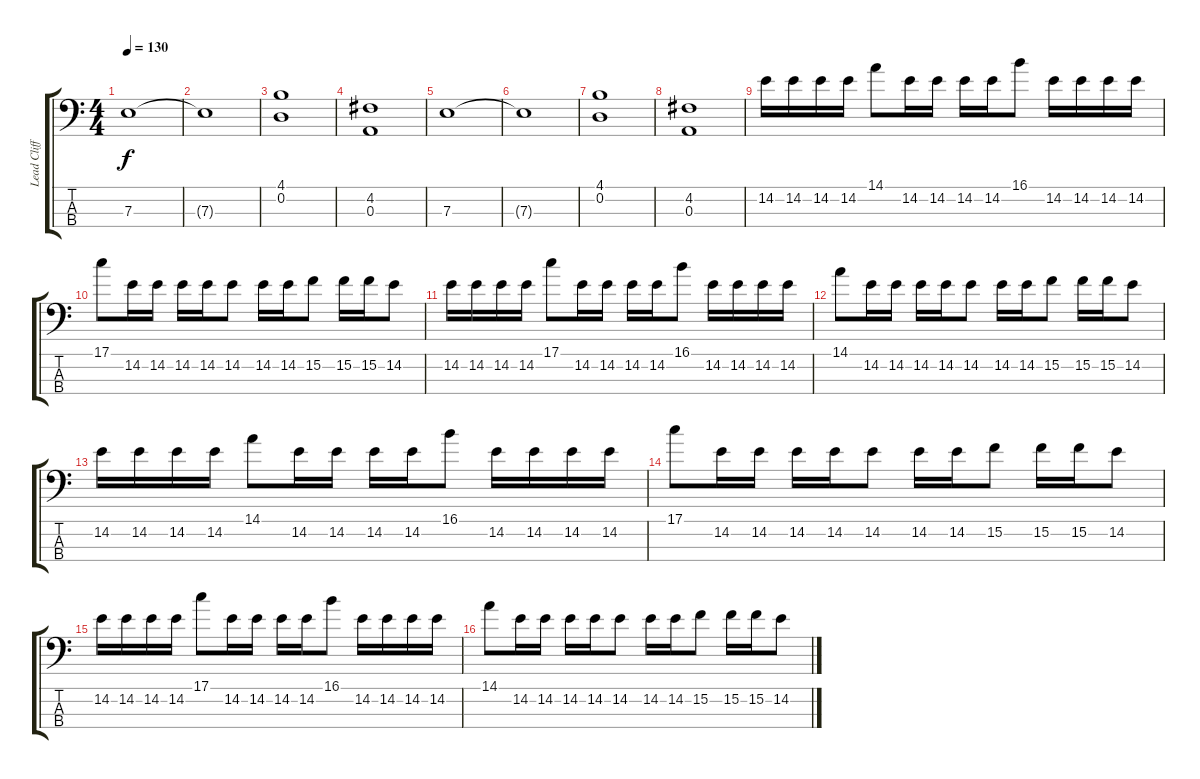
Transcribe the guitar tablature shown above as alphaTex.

\track ("Lead Cliff I" "Lead Cliff") {instrument electricbassfinger}
\staff {score tabs}
\tuning (G2 D2 A1 E1) {hide}
\ts (4 4)
\tempo 130
\clef f4
\ks c
7.3.1{dy f instrument lead1square} |
7.3{t}.1 |
(4.1 0.2).1 |
(4.2 0.3).1 |
7.3.1{instrument lead1square} |
7.3{t}.1 |
(4.1 0.2).1 |
(4.2 0.3).1 |
14.2.16{volume 14 instrument overdrivenguitar} 14.2.16 14.2.16 14.2.16 14.1.8 14.2.16 14.2.16 14.2.16 14.2.16 16.1.8 14.2.16 14.2.16 14.2.16 14.2.16 |
17.1.8{instrument overdrivenguitar} 14.2.16 14.2.16 14.2.16 14.2.16 14.2.8 14.2.16 14.2.16 15.2.8 15.2.16 15.2.16 14.2.8 |
14.2.16{instrument overdrivenguitar} 14.2.16 14.2.16 14.2.16 17.1.8 14.2.16 14.2.16 14.2.16 14.2.16 16.1.8 14.2.16 14.2.16 14.2.16 14.2.16 |
14.1.8{instrument overdrivenguitar} 14.2.16 14.2.16 14.2.16 14.2.16 14.2.8 14.2.16 14.2.16 15.2.8 15.2.16 15.2.16 14.2.8 |
14.2.16{volume 13 instrument overdrivenguitar} 14.2.16 14.2.16 14.2.16 14.1.8 14.2.16 14.2.16 14.2.16 14.2.16 16.1.8 14.2.16 14.2.16 14.2.16 14.2.16 |
17.1.8{instrument overdrivenguitar} 14.2.16 14.2.16 14.2.16 14.2.16 14.2.8 14.2.16 14.2.16 15.2.8 15.2.16 15.2.16 14.2.8 |
14.2.16{instrument overdrivenguitar} 14.2.16 14.2.16 14.2.16 17.1.8 14.2.16 14.2.16 14.2.16 14.2.16 16.1.8 14.2.16 14.2.16 14.2.16 14.2.16 |
14.1.8{instrument overdrivenguitar} 14.2.16 14.2.16 14.2.16 14.2.16 14.2.8 14.2.16 14.2.16 15.2.8 15.2.16 15.2.16 14.2.8
